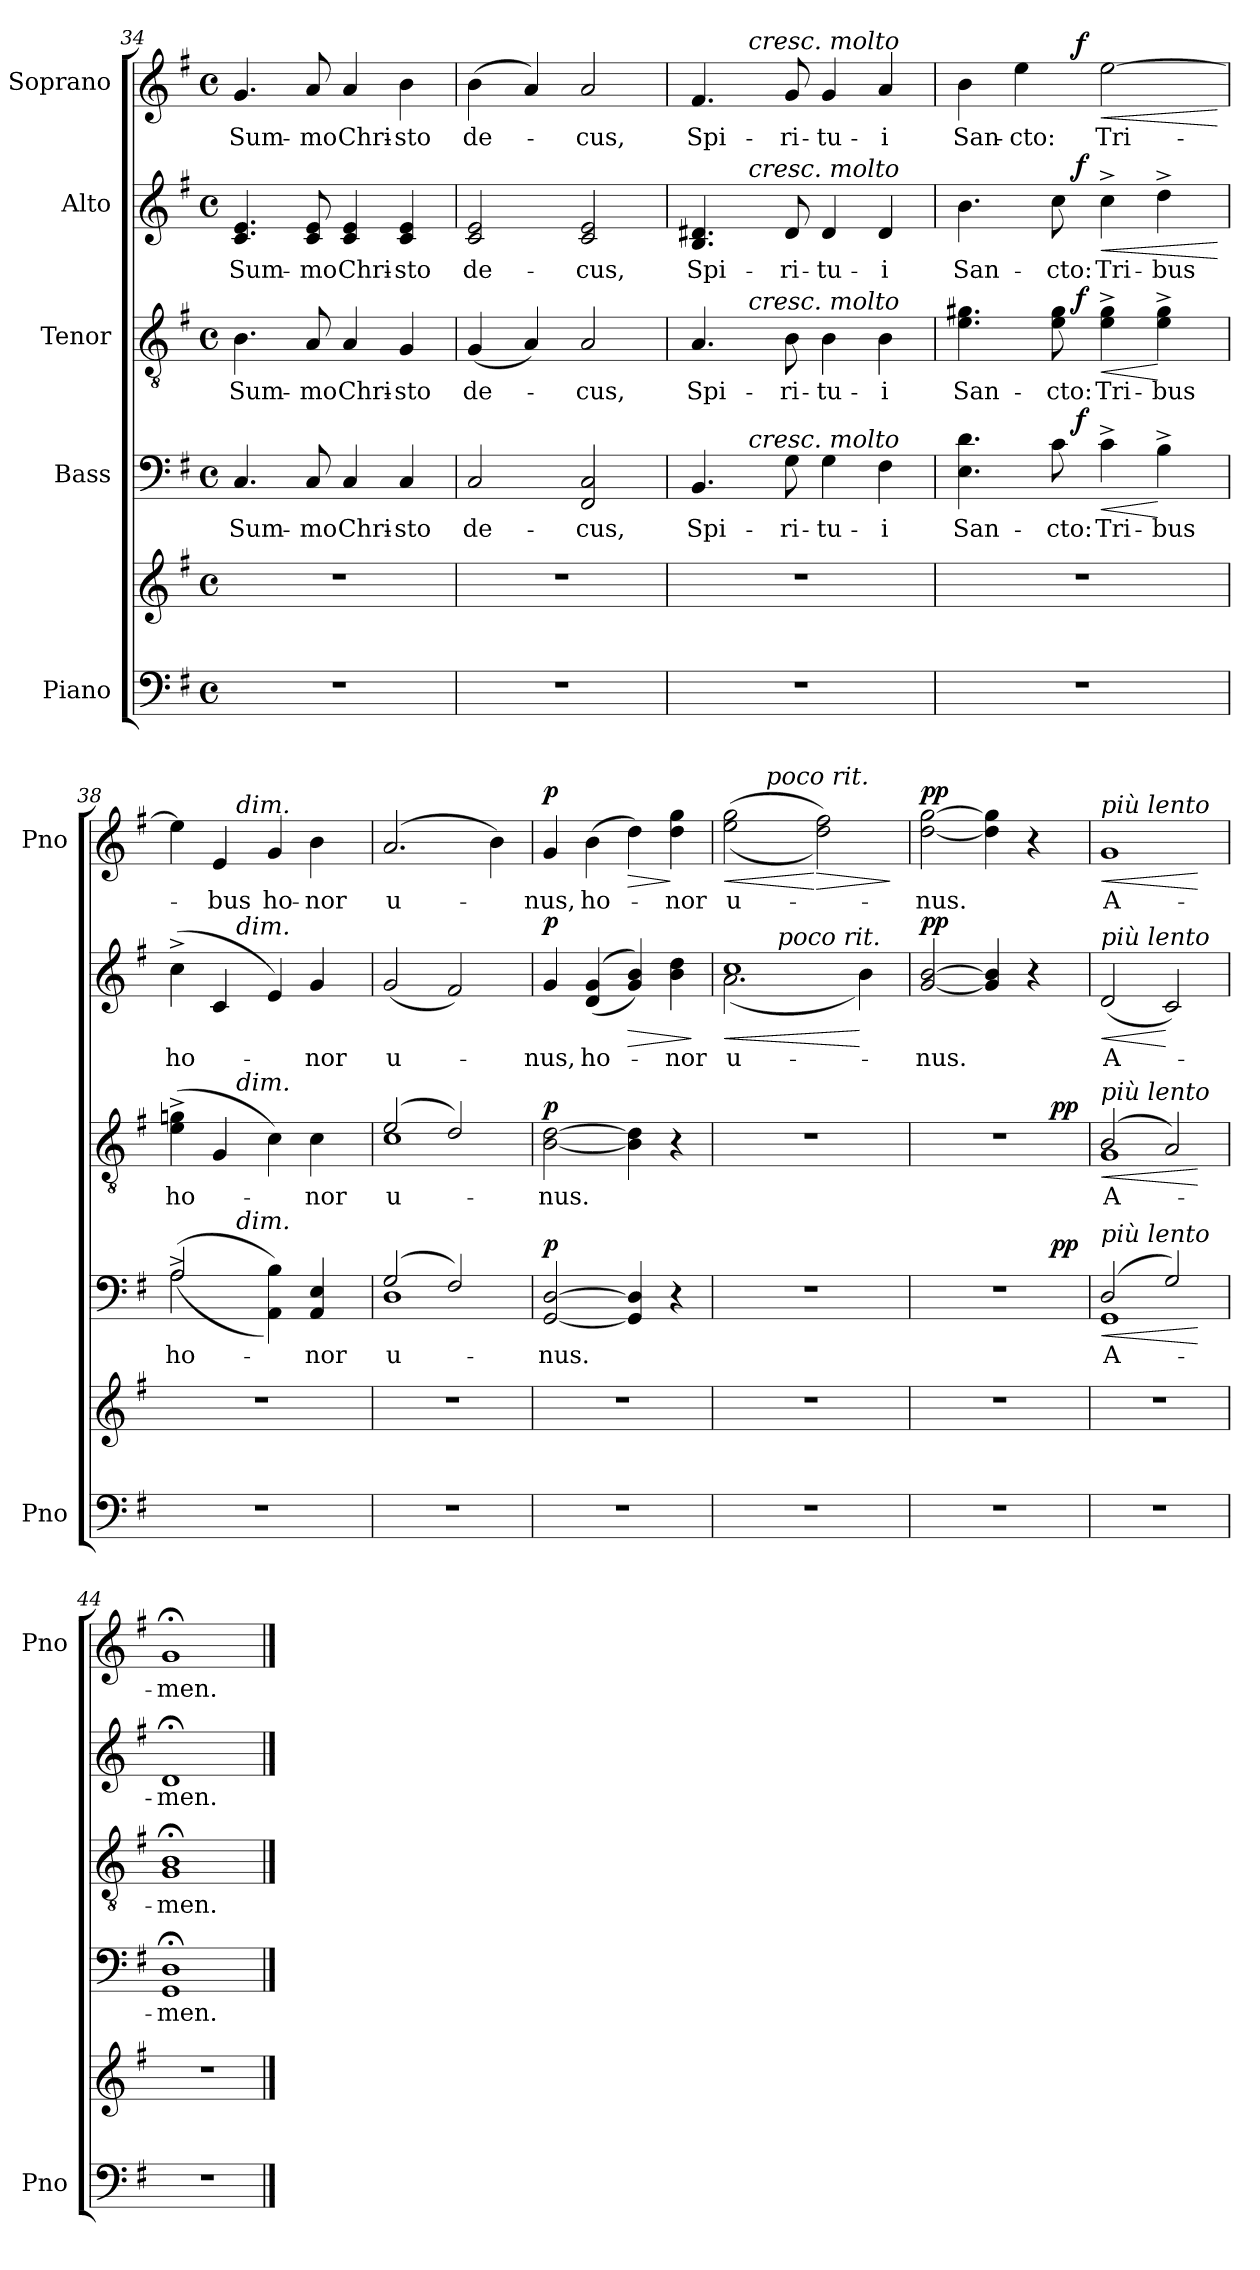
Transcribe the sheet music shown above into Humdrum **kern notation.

**kern	**kern	**kern	**text	**dynam	**kern	**text	**dynam	**kern	**text	**dynam	**kern	**text	**dynam
*part5	*part5	*part4	*part4	*part4	*part3	*part3	*part3	*part2	*part2	*part2	*part1	*part1	*part1
*staff6	*staff5	*staff4	*staff4	*staff4	*staff3	*staff3	*staff3	*staff2	*staff2	*staff2	*staff1	*staff1	*staff1
*I"Piano	*	*I"Bass	*	*	*I"Tenor	*	*	*I"Alto	*	*	*I"Soprano	*	*
*I'Pno	*	*	*	*	*	*	*	*	*	*	*I'Pno	*	*
*clefF4	*clefG2	*clefF4	*	*	*clefGv2	*	*	*clefG2	*	*	*clefG2	*	*
*k[f#]	*k[f#]	*k[f#]	*	*	*k[f#]	*	*	*k[f#]	*	*	*k[f#]	*	*
*G:	*G:	*G:	*	*	*G:	*	*	*G:	*	*	*G:	*	*
*M4/4	*M4/4	*M4/4	*	*	*M4/4	*	*	*M4/4	*	*	*M4/4	*	*
*met(c)	*met(c)	*met(c)	*	*	*met(c)	*	*	*met(c)	*	*	*met(c)	*	*
=34	=34	=34	=34	=34	=34	=34	=34	=34	=34	=34	=34	=34	=34
1r	1r	4.C/	Sum-	.	4.B\	Sum-	.	4.c/ 4.e/	Sum-	.	4.g/	Sum-	.
.	.	8C/	-mo	.	8A/	-mo	.	8c/ 8e/	-mo	.	8a/	-mo	.
.	.	4C/	Chri-	.	4A/	Chri-	.	4c/ 4e/	Chri-	.	4a/	Chri-	.
.	.	4C/	-sto	.	4G/	-sto	.	4c/ 4e/	-sto	.	4b\	-sto	.
!!LO:LB:g=z
=35	=35	=35	=35	=35	=35	=35	=35	=35	=35	=35	=35	=35	=35
1r	1r	2C/	de-	.	(4G/	de-	.	2c/ 2e/	de-	.	(4b\	de-	.
.	.	.	.	.	4A/)	.	.	.	.	.	4a/)	.	.
.	.	2FF#/ 2C/	-cus,	.	2A/	-cus,	.	2c/ 2e/	-cus,	.	2a/	-cus,	.
=36	=36	=36	=36	=36	=36	=36	=36	=36	=36	=36	=36	=36	=36
*	*	*^	*	*	*^	*	*	*^	*	*	*^	*	*
1r	1r	4.BB/	4ryy	Spi-	.	4.A/	4ryy	Spi-	.	4.B/ 4.d#X/	4ryy	Spi-	.	4.f#/	4ryy	Spi-	.
!	!	!	!	!	!	!	!	!	!	!	!	!	!	!	!LO:TX:a:i:t=cresc. molto	!	!
!	!	!	!	!	!	!	!	!	!	!	!LO:TX:a:i:t=cresc. molto	!	!	!	!	!	!
!	!	!	!	!	!	!	!LO:TX:a:i:t=cresc. molto	!	!	!	!	!	!	!	!	!	!
!	!	!	!LO:TX:a:i:t=cresc. molto	!	!	!	!	!	!	!	!	!	!	!	!	!	!
.	.	.	2.ryy	.	.	.	2.ryy	.	.	.	2.ryy	.	.	.	2.ryy	.	.
.	.	8G\	.	-ri-	.	8B\	.	-ri-	.	8d#/	.	-ri-	.	8g/	.	-ri-	.
.	.	4G\	.	-tu-	.	4B\	.	-tu-	.	4d#/	.	-tu-	.	4g/	.	-tu-	.
.	.	4F#\	.	-i	.	4B\	.	-i	.	4d#/	.	-i	.	4a/	.	-i	.
=37	=37	=37	=37	=37	=37	=37	=37	=37	=37	=37	=37	=37	=37	=37	=37	=37	=37
1r	1r	4.E\ 4.d\	4..ryy	San-	.	4.e\ 4.g#X\	4..ryy	San-	.	4.b\	4..ryy	San-	.	4b\	4..ryy	San-	.
.	.	.	.	.	.	.	.	.	.	.	.	.	.	4ee\	.	-cto:	.
.	.	8c\	.	-cto:	.	8e\ 8g#\	.	-cto:	.	8cc\	.	-cto:	.	.	.	.	.
!	!	!	!	!	!LO:DY:a	!	!	!	!LO:DY:a	!	!	!	!LO:DY:a	!	!	!	!LO:DY:a
.	.	.	2ryy	.	f	.	2ryy	.	f	.	2ryy	.	f	.	2ryy	.	f
!	!	!	!	!	!LO:HP:b	!	!	!	!LO:HP:b	!	!	!	!LO:HP:b	!	!	!	!LO:HP:b
.	.	4c^>\	.	Tri-	<	4e\^> 4g#\^>	.	Tri-	<	4cc^>\	.	Tri-	<	[2ee\	.	Tri-	<
.	.	4B^>\	.	-bus	[	4e\^> 4g#\^>	.	-bus	[	4dd^>\	.	-bus	.	.	.	.	.
.	.	.	16ryy	.	.	.	16ryy	.	.	.	16ryy	.	.	.	16ryy	.	.
.	.	.	.	.	.	.	.	.	.	.	.	.	[	.	.	.	[
=38	=38	=38	=38	=38	=38	=38	=38	=38	=38	=38	=38	=38	=38	=38	=38	=38	=38
*	*	*	*^	*	*	*	*	*	*	*	*	*	*	*	*	*	*
1r	1r	(2A^>\	(2A/	4ryy	ho-	.	(4e\^> 4gn\^>	4ryy	ho-	.	(4cc^>\	4ryy	ho-	.	4ee\]	4ryy	.	.
.	.	.	.	16.ryy	.	.	4G/	16.ryy	.	.	4c/	16.ryy	.	.	4e/	16.ryy	-bus	.
!	!	!	!	!	!	!	!	!	!	!	!	!	!	!	!	!LO:TX:a:i:t=dim.	!	!
!	!	!	!	!	!	!	!	!	!	!	!	!LO:TX:a:i:t=dim.	!	!	!	!	!	!
!	!	!	!	!	!	!	!	!LO:TX:a:i:t=dim.	!	!	!	!	!	!	!	!	!	!
!	!	!	!	!LO:TX:a:i:t=dim.	!	!	!	!	!	!	!	!	!	!	!	!	!	!
.	.	.	.	2ryy	.	.	.	2ryy	.	.	.	2ryy	.	.	.	2ryy	.	.
.	.	4AA\ 4B\))	2ryy	.	.	.	4c\)	.	.	.	4e/)	.	.	.	4g/	.	ho-	.
.	.	4AA/ 4E/	.	.	-nor	.	4c\	.	-nor	.	4g/	.	-nor	.	4b\	.	-nor	.
.	.	.	.	8ryy	.	.	.	8ryy	.	.	.	8ryy	.	.	.	8ryy	.	.
.	.	.	.	32ryy	.	.	.	32ryy	.	.	.	32ryy	.	.	.	32ryy	.	.
*	*	*	*	*	*	*	*	*	*	*	*v	*v	*	*	*	*	*	*
*	*	*	*v	*v	*	*	*	*	*	*	*	*	*	*v	*v	*	*
=39	=39	=39	=39	=39	=39	=39	=39	=39	=39	=39	=39	=39	=39	=39	=39
1r	1r	(2G/	1D	u-	.	(2e/	1c	u-	.	(2g/	u-	.	(2.a/	u-	.
.	.	2F#/)	.	.	.	2d/)	.	.	.	2f#/)	.	.	.	.	.
.	.	.	.	.	.	.	.	.	.	.	.	.	4b\)	.	.
*	*	*v	*v	*	*	*	*	*	*	*	*	*	*	*	*
*	*	*	*	*	*v	*v	*	*	*	*	*	*	*	*
!!LO:LB:g=z
=40	=40	=40	=40	=40	=40	=40	=40	=40	=40	=40	=40	=40	=40
!	!	!	!	!LO:DY:a	!	!	!LO:DY:a	!	!	!LO:DY:a	!	!	!LO:DY:a
1r	1r	[2GG/ [2D/	-­nus.	p	[2B\ [2d\	-­nus.	p	4g/	-­nus,	p	4g/	-­nus,	p
.	.	.	.	.	.	.	.	((4d/ 4g/	ho-	.	(4b\	ho-	.
!	!	!	!	!	!	!	!	!	!	!LO:HP:b	!	!	!LO:HP:b
.	.	4GG/] 4D/]	.	.	4B\] 4d\]	.	.	4g/ 4b/))	.	>	4dd\)	.	>
.	.	4r	.	.	4r	.	.	4b\ 4dd\	-nor	.	4dd\ 4gg\	-nor	]
.	.	.	.	.	.	.	.	.	.	]	.	.	.
=41	=41	=41	=41	=41	=41	=41	=41	=41	=41	=41	=41	=41	=41
!	!	!	!	!	!	!	!	!	!	!LO:HP:b	!	!	!
*	*	*	*	*	*	*	*	*^	*	*	*	*	*
!	!	!	!	!	!	!	!	!	!	!	!LO:HP:n=1:b	!	!	!LO:HP:b
*	*	*	*	*	*	*	*	*	*^	*	*	*^	*	*
1r	1r	1r	.	.	1r	.	.	1cc	(2.a\	4ryy	u-	< >	((2ee\ 2gg\	4ryy	u-	<
!	!	!	!	!	!	!	!	!	!	!	!	!	!	!LO:TX:a:i:t=poco rit.	!	!
.	.	.	.	.	.	.	.	.	.	32ryy	.	.	.	2.ryy	.	.
!	!	!	!	!	!	!	!	!	!	!LO:TX:a:i:t=poco rit.	!	!	!	!	!	!
.	.	.	.	.	.	.	.	.	.	2ryy	.	.	.	.	.	.
!	!	!	!	!	!	!	!	!	!	!	!	!	!	!	!	!LO:HP:n=1:b
.	.	.	.	.	.	.	.	.	.	.	.	.	2dd\ 2ff#\))	.	.	[ >
.	.	.	.	.	.	.	.	.	4b\)	.	.	[	.	.	.	.
.	.	.	.	.	.	.	.	.	.	8..ryy	.	.	.	.	.	.
.	.	.	.	.	.	.	.	.	.	.	.	]	.	.	.	]
=42	=42	=42	=42	=42	=42	=42	=42	=42	=42	=42	=42	=42	=42	=42	=42	=42
!	!	!	!	!	!	!	!	!	!	!	!	!LO:DY:a	!	!	!	!LO:DY:a
*	*	*	*	*	*	*	*	*v	*v	*v	*	*	*	*	*	*
*	*	*^	*	*	*^	*	*	*	*	*	*v	*v	*	*
1r	1r	1r	2ryy	.	.	1r	2ryy	.	.	[2g/ [2b/	-nus.	pp	[2dd\ [2gg\	-nus.	pp
.	.	.	4ryy	.	.	.	4ryy	.	.	4g/] 4b/]	.	.	4dd\] 4gg\]	.	.
.	.	.	16.ryy	.	.	.	16.ryy	.	.	4r	.	.	4r	.	.
!	!	!	!	!	!LO:DY:a	!	!	!	!LO:DY:a	!	!	!	!	!	!
.	.	.	8ryy	.	pp	.	8ryy	.	pp	.	.	.	.	.	.
.	.	.	32ryy	.	.	.	32ryy	.	.	.	.	.	.	.	.
=43	=43	=43	=43	=43	=43	=43	=43	=43	=43	=43	=43	=43	=43	=43	=43
!	!	!	!	!	!	!	!	!	!	!	!	!	!LO:TX:a:i:t=più lento	!	!
!	!	!	!	!	!	!	!	!	!	!LO:TX:a:i:t=più lento	!	!	!	!	!
!	!	!	!	!	!	!LO:TX:a:i:t=più lento	!	!	!	!	!	!	!	!	!
!	!	!LO:TX:a:i:t=più lento	!	!	!	!	!	!	!	!	!	!	!	!	!
!	!	!	!	!	!LO:HP:b	!	!	!	!	!	!	!	!	!	!
!	!	!	!	!	!LO:HP:n=1:b	!	!	!	!LO:HP:b	!	!	!	!	!	!
!	!	!	!	!	!	!	!	!	!LO:HP:n=1:b	!	!	!LO:HP:b	!	!	!
!	!	!	!	!	!	!	!	!	!	!	!	!LO:HP:n=1:b	!	!	!LO:HP:b
!	!	!	!	!	!	!	!	!	!	!	!	!	!	!	!LO:HP:n=1:b
1r	1r	(2D/	1GG	A-	< >	(2B/	1G	A-	< >	(2d/	A-	< >	1g	A-	< >
.	.	2G/)	.	.	.	2A/)	.	.	.	2c/)	.	[	.	.	.
*	*	*v	*v	*	*	*	*	*	*	*	*	*	*	*	*
*	*	*	*	*	*v	*v	*	*	*	*	*	*	*	*
.	.	.	.	] [	.	.	] [	.	.	]	.	.	[
=44	=44	=44	=44	=44	=44	=44	=44	=44	=44	=44	=44	=44	=44
1r	1r	1GG;< 1D;<	-men.	.	1G;< 1B;<	-men.	.	1d;<	-men.	.	1g;<	-men.	.
.	.	.	.	.	.	.	.	.	.	.	.	.	]
==	==	==	==	==	==	==	==	==	==	==	==	==	==
*-	*-	*-	*-	*-	*-	*-	*-	*-	*-	*-	*-	*-	*-
